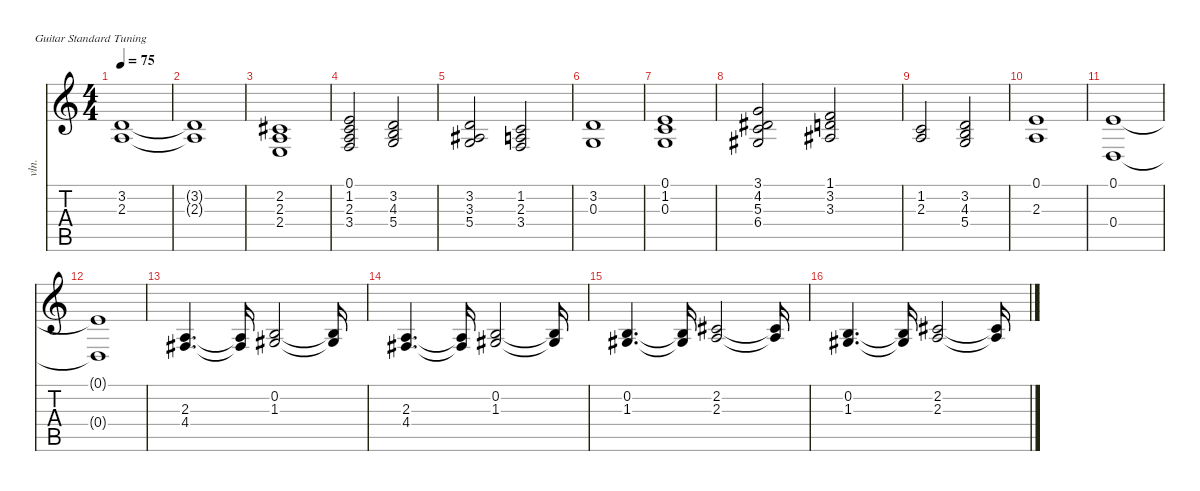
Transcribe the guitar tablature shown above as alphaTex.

\defaultSystemsLayout 4
\hideDynamics
\bracketExtendMode nobrackets
\otherSystemsTrackNameOrientation horizontal
\track ("Keyboards II" "vln.") {mute instrument synthstrings2}
\staff {score tabs}
\tuning (E4 B3 G3 D3 A2 E2)
\ts (4 4)
\tempo 75
\clef g2
\ks c
(3.2 2.3).1{dy fff} |
(3.2{t} 2.3{t}).1{dy f} |
(2.2{acc #} 2.3 2.4).1 |
(0.1 1.2 2.3 3.4).2 (3.2 4.3 5.4).2 |
(3.2 3.3{acc #} 5.4).2 (1.2 2.3 3.4).2 |
(3.2 0.3).1 |
(0.1 1.2 0.3).1 |
(3.1 4.2{acc #} 5.3 6.4{acc #}).2 (1.1 3.2 3.3{acc #}).2 |
(1.2 2.3).2 (3.2 4.3 5.4).2 |
(0.1 2.3).1 |
(0.1 0.4).1 |
(0.1{t} 0.4{t}).1 |
(2.3 4.4{acc #}).4{d dy ff} (2.3{t} 4.4{t acc #}).16{dy f} (0.2 1.3{acc #}).2{dy ff} (0.2{t} 1.3{t acc #}).16{dy f} |
(2.3 4.4{acc #}).4{d dy ff} (2.3{t} 4.4{t acc #}).16{dy f} (0.2 1.3{acc #}).2{dy ff} (0.2{t} 1.3{t acc #}).16{dy f} |
(0.2 1.3{acc #}).4{d dy ff} (0.2{t} 1.3{t acc #}).16{dy f} (2.2{acc #} 2.3).2{dy ff} (2.2{t acc #} 2.3{t}).16{dy f} |
(0.2 1.3{acc #}).4{d dy ff} (0.2{t} 1.3{t acc #}).16{dy f} (2.2{acc #} 2.3).2{dy ff} (2.2{t acc #} 2.3{t}).16{dy f}
